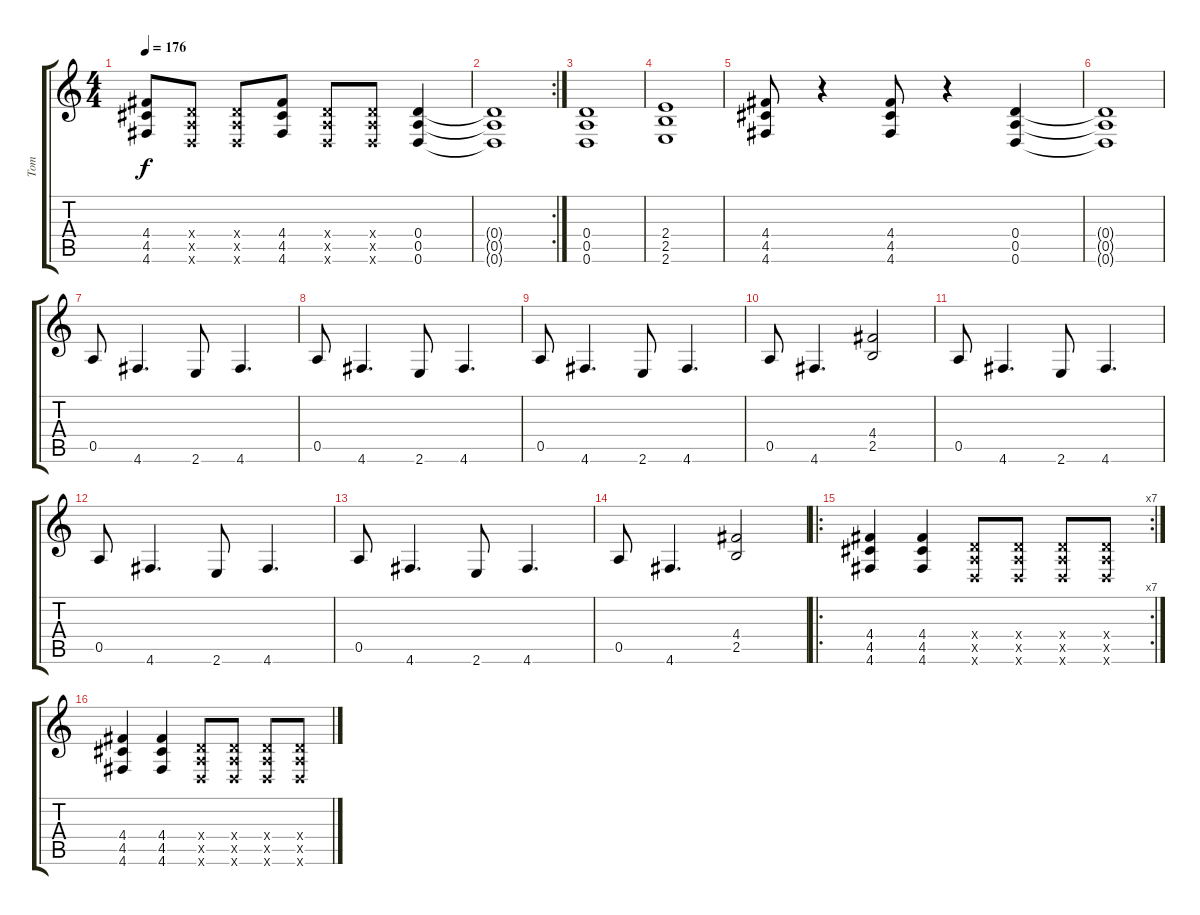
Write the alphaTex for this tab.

\track ("Tom" "Tom") {instrument overdrivenguitar}
\staff {score tabs}
\tuning (E4 B3 G3 D3 A2 D2) {hide}
\ts (4 4)
\tempo 176
\clef g2
\ks c
(4.4 4.5 4.6).8{dy f} (0.4{x} 0.5{x} 0.6{x}).8 (0.4{x} 0.5{x} 0.6{x}).8 (4.4 4.5 4.6).8 (0.4{x} 0.5{x} 0.6{x}).8 (0.4{x} 0.5{x} 0.6{x}).8 (0.4 0.5 0.6).4 |
\rc 2
(0.4{t} 0.5{t} 0.6{t}).1 |
(0.4 0.5 0.6).1 |
(2.4 2.5 2.6).1 |
(4.4 4.5 4.6).8 r.4 (4.4 4.5 4.6).8 r.4 (0.4 0.5 0.6).4 |
(0.4{t} 0.5{t} 0.6{t}).1 |
0.5.8 4.6.4{d} 2.6.8 4.6.4{d} |
0.5.8 4.6.4{d} 2.6.8 4.6.4{d} |
0.5.8 4.6.4{d} 2.6.8 4.6.4{d} |
0.5.8 4.6.4{d} (4.4 2.5).2 |
0.5.8 4.6.4{d} 2.6.8 4.6.4{d} |
0.5.8 4.6.4{d} 2.6.8 4.6.4{d} |
0.5.8 4.6.4{d} 2.6.8 4.6.4{d} |
0.5.8 4.6.4{d} (4.4 2.5).2 |
\ro
\rc 7
(4.4 4.5 4.6).4 (4.4 4.5 4.6).4 (0.4{x} 0.5{x} 0.6{x}).8 (0.4{x} 0.5{x} 0.6{x}).8 (0.4{x} 0.5{x} 0.6{x}).8 (0.4{x} 0.5{x} 0.6{x}).8 |
(4.4 4.5 4.6).4 (4.4 4.5 4.6).4 (0.4{x} 0.5{x} 0.6{x}).8 (0.4{x} 0.5{x} 0.6{x}).8 (0.4{x} 0.5{x} 0.6{x}).8 (0.4{x} 0.5{x} 0.6{x}).8
